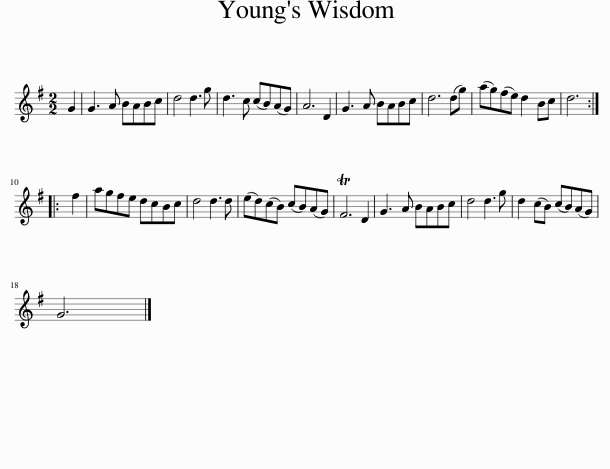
X:1
L:1/8
M:2/2
I:linebreak $
K:G
V:1 treble
V:1
 G2 | G3 A BABc | d4 d3 g | d3 c (cB)(AG) | A6 D2 | %5
 G3 A BABc | d6 (dg) | (ag)(fe) d2 Bc | d6 ::$ f2 | %10
 agfe dcBc | d4 d3 d | (ed)(cB) (cB)(AG) | TF6 D2 | G3 A BABc | %15
 d4 d3 g | d2 (cB) (cB)(AG) |$ G6 |] %18
